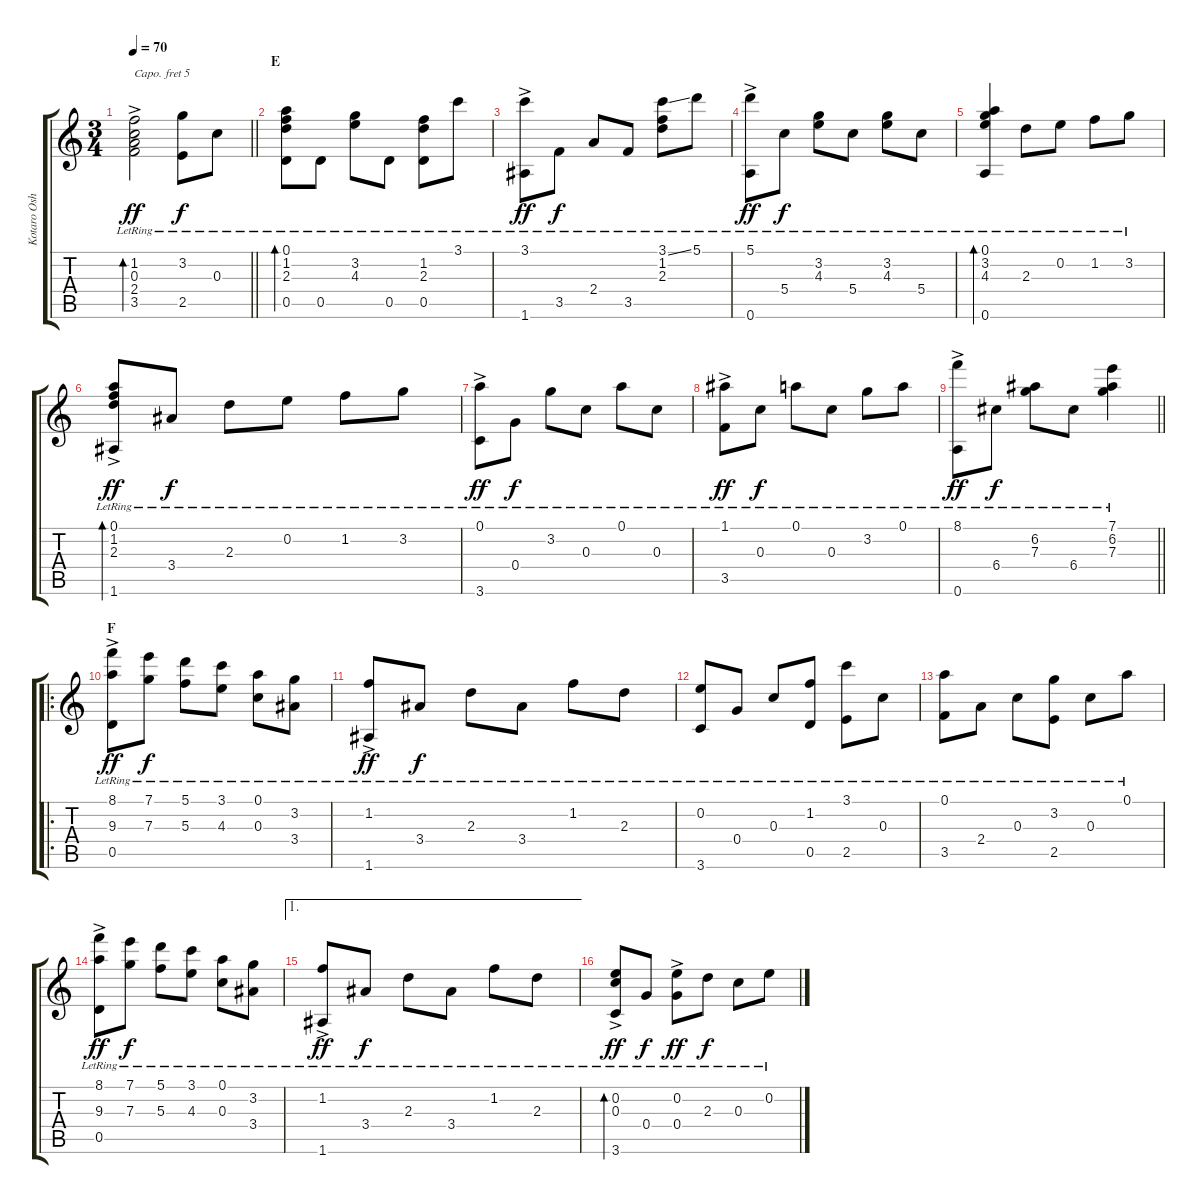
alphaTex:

\track ("Kotaro Oshio" "Kotaro Osh") {instrument acousticguitarsteel}
\staff {score tabs}
\capo 5
\tuning (E4 B3 G3 D3 A2 E2) {hide}
\ts (3 4)
\tempo 70
\clef g2
\barLineRight lightlight
\ks c
(1.2{ac lr} 0.3{ac lr} 2.4{ac lr} 3.5{ac lr}).2{bd 60 dy ff} (3.2{lr} 2.5{lr}).8{dy f} 0.3{lr}.8 |
\section ("" "E")
(0.1{lr} 1.2{lr} 2.3{lr} 0.5{lr}).8{bd 60} 0.5{lr}.8 (3.2{lr} 4.3{lr}).8 0.5{lr}.8 (1.2{lr} 2.3{lr} 0.5{lr}).8 3.1{lr}.8 |
(3.1{ac lr} 1.6{ac lr}).8{dy ff} 3.5{lr}.8{dy f} 2.4{lr}.8 3.5{lr}.8 (3.1{ss lr} 1.2{lr} 2.3{lr}).8 5.1{lr}.8 |
(5.1{ac lr} 0.6{ac lr}).8{dy ff} 5.4{lr}.8{dy f} (3.2{lr} 4.3{lr}).8 5.4{lr}.8 (3.2{lr} 4.3{lr}).8 5.4{lr}.8 |
(0.1{lr} 3.2{lr} 4.3{lr} 0.6{lr}).4{bd 60} 2.3{lr}.8 0.2{lr}.8 1.2{lr}.8 3.2{lr}.8 |
(0.1{lr} 1.2{lr} 2.3{lr} 1.6{ac lr}).8{bd 60 dy ff} 3.4{lr}.8{dy f} 2.3{lr}.8 0.2{lr}.8 1.2{lr}.8 3.2{lr}.8 |
(0.1{lr} 3.6{ac lr}).8{dy ff} 0.4{lr}.8{dy f} 3.2{lr}.8 0.3{lr}.8 0.1{lr}.8 0.3{lr}.8 |
(1.1{lr} 3.5{ac lr}).8{dy ff} 0.3{lr}.8{dy f} 0.1{lr}.8 0.3{lr}.8 3.2{lr}.8 0.1{lr}.8 |
\barLineRight lightlight
(8.1{ac lr} 0.6{ac lr}).8{dy ff} 6.4{lr}.8{dy f} (6.2{lr} 7.3{lr}).8 6.4{lr}.8 (7.1{lr} 6.2{lr} 7.3{lr}).4 |
\ro
\section ("" "F")
(8.1{lr} 9.3{lr} 0.5{ac lr}).8{dy ff} (7.1{lr} 7.3{lr}).8{dy f} (5.1{lr} 5.3{lr}).8 (3.1{lr} 4.3{lr}).8 (0.1{lr} 0.3{lr}).8 (3.2{lr} 3.4{lr}).8 |
(1.2{ac lr} 1.6{ac lr}).8{dy ff} 3.4{lr}.8{dy f} 2.3{lr}.8 3.4{lr}.8 1.2{lr}.8 2.3{lr}.8 |
(0.2{lr} 3.6{lr}).8 0.4{lr}.8 0.3{lr}.8 (1.2{lr} 0.5{lr}).8 (3.1{lr} 2.5{lr}).8 0.3{lr}.8 |
(0.1{lr} 3.5{lr}).8 2.4{lr}.8 0.3{lr}.8 (3.2{lr} 2.5{lr}).8 0.3{lr}.8 0.1{lr}.8 |
(8.1{lr} 9.3{lr} 0.5{ac lr}).8{dy ff} (7.1{lr} 7.3{lr}).8{dy f} (5.1{lr} 5.3{lr}).8 (3.1{lr} 4.3{lr}).8 (0.1{lr} 0.3{lr}).8 (3.2{lr} 3.4{lr}).8 |
\ae 1
(1.2{ac lr} 1.6{ac lr}).8{dy ff} 3.4{lr}.8{dy f} 2.3{lr}.8 3.4{lr}.8 1.2{lr}.8 2.3{lr}.8 |
(0.2{lr} 0.3{lr} 3.6{ac lr}).8{bd 60 dy ff} 0.4{lr}.8{dy f} (0.2{lr} 0.4{ac lr}).8{dy ff} 2.3{lr}.8{dy f} 0.3{lr}.8 0.2{lr}.8
